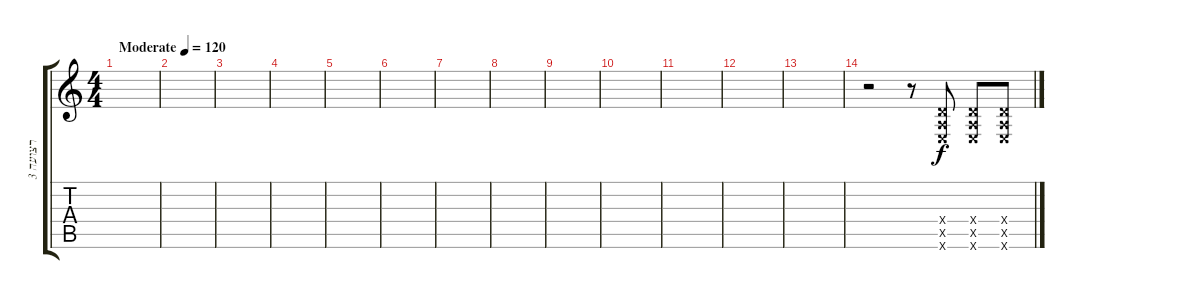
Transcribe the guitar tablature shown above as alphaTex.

\track ("רצועה 3" "רצועה 3") {instrument distortionguitar}
\staff {score tabs}
\tuning (E4 B3 G3 D3 A2 E2) {hide}
\ts (4 4)
\tempo (120 "Moderate")
\clef g2
\ks c
|
|
|
|
|
|
|
|
|
|
|
|
|
r.2 r.8 (0.4{x} 0.5{x} 0.6{x}).8 (0.4{x} 0.5{x} 0.6{x}).8 (0.4{x} 0.5{x} 0.6{x}).8
